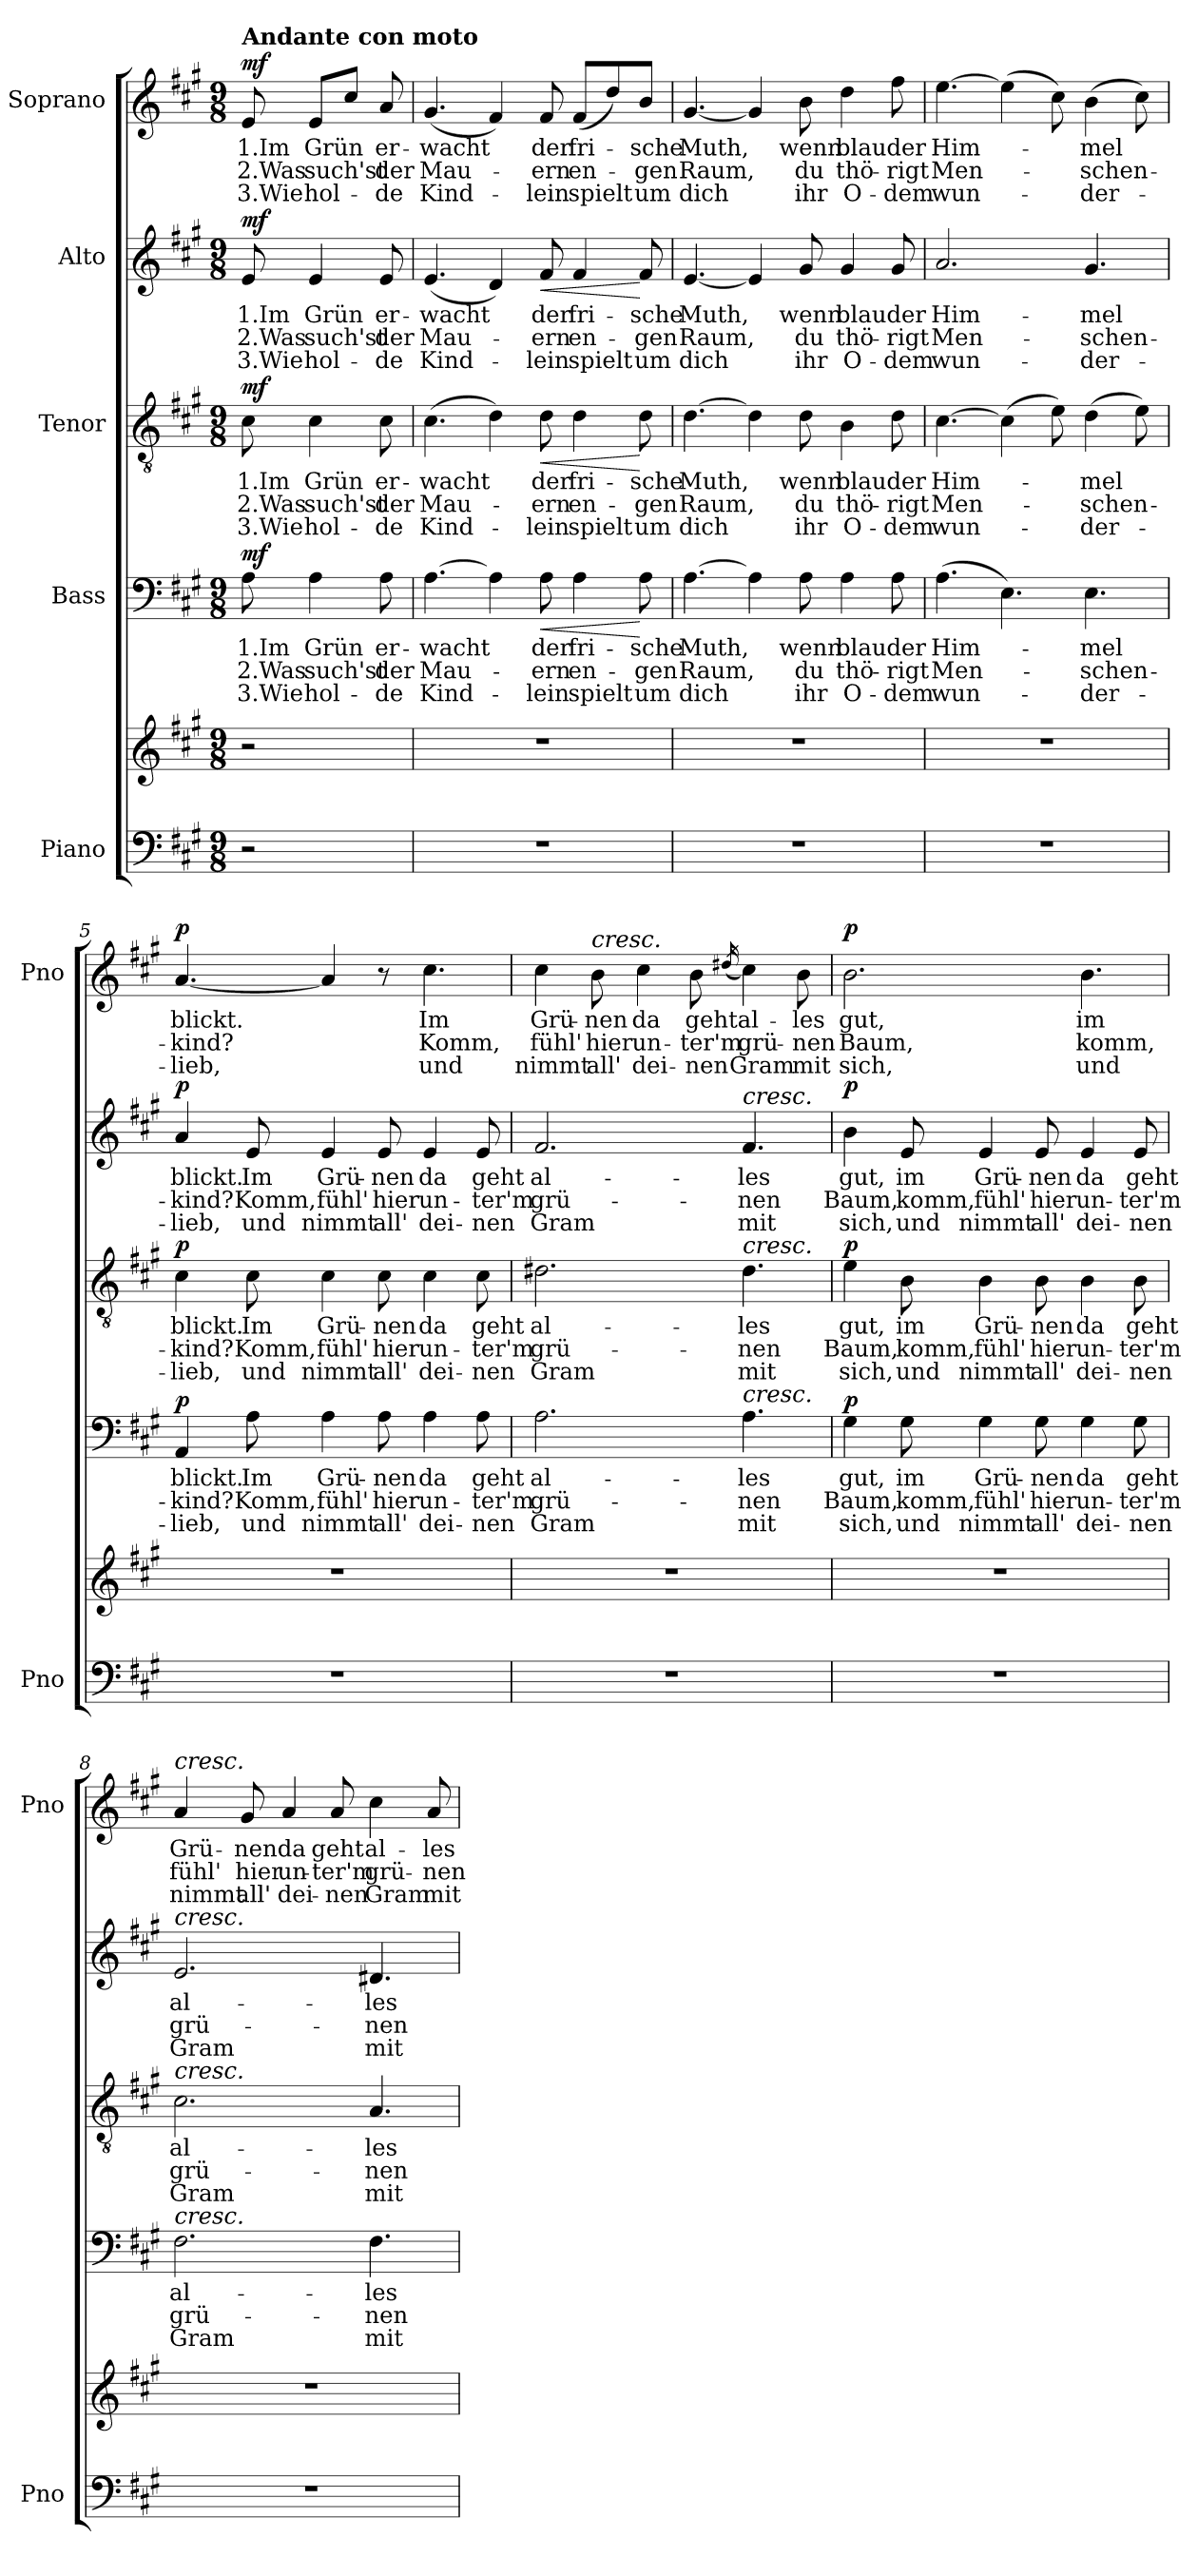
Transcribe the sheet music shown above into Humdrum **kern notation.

**kern	**kern	**kern	**text	**text	**text	**dynam	**kern	**text	**text	**text	**dynam	**kern	**text	**text	**text	**dynam	**kern	**text	**text	**text	**dynam
*part5	*part5	*part4	*part4	*part4	*part4	*part4	*part3	*part3	*part3	*part3	*part3	*part2	*part2	*part2	*part2	*part2	*part1	*part1	*part1	*part1	*part1
*staff6	*staff5	*staff4	*staff4	*staff4	*staff4	*staff4	*staff3	*staff3	*staff3	*staff3	*staff3	*staff2	*staff2	*staff2	*staff2	*staff2	*staff1	*staff1	*staff1	*staff1	*staff1
*I"Piano	*	*I"Bass	*	*	*	*	*I"Tenor	*	*	*	*	*I"Alto	*	*	*	*	*I"Soprano	*	*	*	*
*I'Pno	*	*	*	*	*	*	*	*	*	*	*	*	*	*	*	*	*I'Pno	*	*	*	*
*clefF4	*clefG2	*clefF4	*	*	*	*	*clefGv2	*	*	*	*	*clefG2	*	*	*	*	*clefG2	*	*	*	*
*k[f#c#g#]	*k[f#c#g#]	*k[f#c#g#]	*	*	*	*	*k[f#c#g#]	*	*	*	*	*k[f#c#g#]	*	*	*	*	*k[f#c#g#]	*	*	*	*
*A:	*A:	*A:	*	*	*	*	*A:	*	*	*	*	*A:	*	*	*	*	*A:	*	*	*	*
*M9/8	*M9/8	*M9/8	*	*	*	*	*M9/8	*	*	*	*	*M9/8	*	*	*	*	*M9/8	*	*	*	*
*MM126	*MM126	*MM126	*	*	*	*	*MM126	*	*	*	*	*MM126	*	*	*	*	*MM126	*	*	*	*
=1	=1	=1	=1	=1	=1	=1	=1	=1	=1	=1	=1	=1	=1	=1	=1	=1	=1	=1	=1	=1	=1
!	!	!	!	!	!	!	!	!	!	!	!	!	!	!	!	!	!LO:TX:a:B:t=Andante con moto	!	!	!	!
!	!	!	!LO:LY:b	!LO:LY:b	!LO:LY:b	!LO:DY:b	!	!LO:LY:b	!LO:LY:b	!LO:LY:b	!LO:DY:b	!	!LO:LY:b	!LO:LY:b	!LO:LY:b	!LO:DY:b	!	!LO:LY:b	!LO:LY:b	!LO:LY:b	!LO:DY:b
2r	2r	8A\	1.Im	2.Was	3.Wie	mf	8c#\	1.Im	2.Was	3.Wie	mf	8e/	1.Im	2.Was	3.Wie	mf	8e/	1.Im	2.Was	3.Wie	mf
!	!	!	!LO:LY:b	!LO:LY:b	!LO:LY:b	!	!	!LO:LY:b	!LO:LY:b	!LO:LY:b	!	!	!LO:LY:b	!LO:LY:b	!LO:LY:b	!	!	!LO:LY:b	!LO:LY:b	!LO:LY:b	!
.	.	4A\	Grün	such'st	hol-	.	4c#\	Grün	such'st	hol-	.	4e/	Grün	such'st	hol-	.	8e/L	Grün	such'st	hol-	.
.	.	.	.	.	.	.	.	.	.	.	.	.	.	.	.	.	8cc#/J	.	.	.	.
!	!	!	!LO:LY:b	!LO:LY:b	!LO:LY:b	!	!	!LO:LY:b	!LO:LY:b	!LO:LY:b	!	!	!LO:LY:b	!LO:LY:b	!LO:LY:b	!	!	!LO:LY:b	!LO:LY:b	!LO:LY:b	!
.	.	8A\	er-	der	-de	.	8c#\	er-	der	-de	.	8e/	er-	der	-de	.	8a/	er-	der	-de	.
=2	=2	=2	=2	=2	=2	=2	=2	=2	=2	=2	=2	=2	=2	=2	=2	=2	=2	=2	=2	=2	=2
!	!	!	!LO:LY:b	!LO:LY:b	!LO:LY:b	!	!	!LO:LY:b	!LO:LY:b	!LO:LY:b	!	!	!LO:LY:b	!LO:LY:b	!LO:LY:b	!	!	!LO:LY:b	!LO:LY:b	!LO:LY:b	!
8%9r	8%9r	[4.A\	-wacht	Mau-	Kind-	.	(>4.c#\	-wacht	Mau-	Kind-	.	(<4.e/	-wacht	Mau-	Kind-	.	(<4.g#/	-wacht	Mau-	Kind-	.
.	.	4A\]	.	.	.	.	4d\)	.	.	.	.	4d/)	.	.	.	.	4f#/)	.	.	.	.
!	!	!	!LO:LY:b	!LO:LY:b	!LO:LY:b	!LO:HP:b	!	!LO:LY:b	!LO:LY:b	!LO:LY:b	!LO:HP:b	!	!LO:LY:b	!LO:LY:b	!LO:LY:b	!LO:HP:b	!	!LO:LY:b	!LO:LY:b	!LO:LY:b	!
.	.	8A\	der	-ern	-lein	<	8d\	der	-ern	-lein	<	8f#/	der	-ern	-lein	<	8f#/	der	-ern	-lein	.
!	!	!	!LO:LY:b	!LO:LY:b	!LO:LY:b	!	!	!LO:LY:b	!LO:LY:b	!LO:LY:b	!	!	!LO:LY:b	!LO:LY:b	!LO:LY:b	!	!	!LO:LY:b	!LO:LY:b	!LO:LY:b	!
.	.	4A\	fri-	en-	spielt	.	4d\	fri-	en-	spielt	.	4f#/	fri-	en-	spielt	.	(<8f#/L	fri-	en-	spielt	.
.	.	.	.	.	.	.	.	.	.	.	.	.	.	.	.	.	8dd/)	.	.	.	.
!	!	!	!LO:LY:b	!LO:LY:b	!LO:LY:b	!	!	!LO:LY:b	!LO:LY:b	!LO:LY:b	!	!	!LO:LY:b	!LO:LY:b	!LO:LY:b	!	!	!LO:LY:b	!LO:LY:b	!LO:LY:b	!
.	.	8A\	-sche	-gen	um	[	8d\	-sche	-gen	um	[	8f#/	-sche	-gen	um	[	8b/J	-sche	-gen	um	.
=3	=3	=3	=3	=3	=3	=3	=3	=3	=3	=3	=3	=3	=3	=3	=3	=3	=3	=3	=3	=3	=3
!	!	!	!LO:LY:b	!LO:LY:b	!LO:LY:b	!	!	!LO:LY:b	!LO:LY:b	!LO:LY:b	!	!	!LO:LY:b	!LO:LY:b	!LO:LY:b	!	!	!LO:LY:b	!LO:LY:b	!LO:LY:b	!
8%9r	8%9r	[4.A\	Muth,	Raum,	dich	.	[4.d\	Muth,	Raum,	dich	.	[4.e/	Muth,	Raum,	dich	.	[4.g#/	Muth,	Raum,	dich	.
.	.	4A\]	.	.	.	.	4d\]	.	.	.	.	4e/]	.	.	.	.	4g#/]	.	.	.	.
!	!	!	!LO:LY:b	!LO:LY:b	!LO:LY:b	!	!	!LO:LY:b	!LO:LY:b	!LO:LY:b	!	!	!LO:LY:b	!LO:LY:b	!LO:LY:b	!	!	!LO:LY:b	!LO:LY:b	!LO:LY:b	!
.	.	8A\	wenn	du	ihr	.	8d\	wenn	du	ihr	.	8g#/	wenn	du	ihr	.	8b\	wenn	du	ihr	.
!	!	!	!LO:LY:b	!LO:LY:b	!LO:LY:b	!	!	!LO:LY:b	!LO:LY:b	!LO:LY:b	!	!	!LO:LY:b	!LO:LY:b	!LO:LY:b	!	!	!LO:LY:b	!LO:LY:b	!LO:LY:b	!
.	.	4A\	blau	thö-	O-	.	4B\	blau	thö-	O-	.	4g#/	blau	thö-	O-	.	4dd\	blau	thö-	O-	.
!	!	!	!LO:LY:b	!LO:LY:b	!LO:LY:b	!	!	!LO:LY:b	!LO:LY:b	!LO:LY:b	!	!	!LO:LY:b	!LO:LY:b	!LO:LY:b	!	!	!LO:LY:b	!LO:LY:b	!LO:LY:b	!
.	.	8A\	der	-rigt	-dem	.	8d\	der	-rigt	-dem	.	8g#/	der	-rigt	-dem	.	8ff#\	der	-rigt	-dem	.
!!LO:PB:g=z
=4	=4	=4	=4	=4	=4	=4	=4	=4	=4	=4	=4	=4	=4	=4	=4	=4	=4	=4	=4	=4	=4
!	!	!	!LO:LY:b	!LO:LY:b	!LO:LY:b	!	!	!LO:LY:b	!LO:LY:b	!LO:LY:b	!	!	!LO:LY:b	!LO:LY:b	!LO:LY:b	!	!	!LO:LY:b	!LO:LY:b	!LO:LY:b	!
8%9r	8%9r	(>4.A\	Him-	Men-	wun-	.	[4.c#\	Him-	Men-	wun-	.	2.a/	Him-	Men-	wun-	.	[4.ee\	Him-	Men-	wun-	.
.	.	4.E\)	.	.	.	.	(>4c#\]	.	.	.	.	.	.	.	.	.	(>4ee\]	.	.	.	.
.	.	.	.	.	.	.	8e\)	.	.	.	.	.	.	.	.	.	8cc#\)	.	.	.	.
!	!	!	!LO:LY:b	!LO:LY:b	!LO:LY:b	!	!	!LO:LY:b	!LO:LY:b	!LO:LY:b	!	!	!LO:LY:b	!LO:LY:b	!LO:LY:b	!	!	!LO:LY:b	!LO:LY:b	!LO:LY:b	!
.	.	4.E\	-mel	-schen-	-der-	.	(>4d\	-mel	-schen-	-der-	.	4.g#/	-mel	-schen-	-der-	.	(>4b\	-mel	-schen-	-der-	.
.	.	.	.	.	.	.	8e\)	.	.	.	.	.	.	.	.	.	8cc#\)	.	.	.	.
=5	=5	=5	=5	=5	=5	=5	=5	=5	=5	=5	=5	=5	=5	=5	=5	=5	=5	=5	=5	=5	=5
!	!	!	!LO:LY:b	!LO:LY:b	!LO:LY:b	!LO:DY:b	!	!LO:LY:b	!LO:LY:b	!LO:LY:b	!LO:DY:b	!	!LO:LY:b	!LO:LY:b	!LO:LY:b	!LO:DY:b	!	!LO:LY:b	!LO:LY:b	!LO:LY:b	!LO:DY:b
8%9r	8%9r	4AA/	blickt.	-kind?	-lieb,	p	4c#\	blickt.	-kind?	-lieb,	p	4a/	blickt.	-kind?	-lieb,	p	[4.a/	blickt.	-kind?	-lieb,	p
!	!	!	!LO:LY:b	!LO:LY:b	!LO:LY:b	!	!	!LO:LY:b	!LO:LY:b	!LO:LY:b	!	!	!LO:LY:b	!LO:LY:b	!LO:LY:b	!	!	!	!	!	!
.	.	8A\	Im	Komm,	und	.	8c#\	Im	Komm,	und	.	8e/	Im	Komm,	und	.	.	.	.	.	.
!	!	!	!LO:LY:b	!LO:LY:b	!LO:LY:b	!	!	!LO:LY:b	!LO:LY:b	!LO:LY:b	!	!	!LO:LY:b	!LO:LY:b	!LO:LY:b	!	!	!	!	!	!
.	.	4A\	Grü-	fühl'	nimmt	.	4c#\	Grü-	fühl'	nimmt	.	4e/	Grü-	fühl'	nimmt	.	4a/]	.	.	.	.
!	!	!	!LO:LY:b	!LO:LY:b	!LO:LY:b	!	!	!LO:LY:b	!LO:LY:b	!LO:LY:b	!	!	!LO:LY:b	!LO:LY:b	!LO:LY:b	!	!	!	!	!	!
.	.	8A\	-nen	hier	all'	.	8c#\	-nen	hier	all'	.	8e/	-nen	hier	all'	.	8r	.	.	.	.
!	!	!	!LO:LY:b	!LO:LY:b	!LO:LY:b	!	!	!LO:LY:b	!LO:LY:b	!LO:LY:b	!	!	!LO:LY:b	!LO:LY:b	!LO:LY:b	!	!	!LO:LY:b	!LO:LY:b	!LO:LY:b	!
.	.	4A\	da	un-	dei-	.	4c#\	da	un-	dei-	.	4e/	da	un-	dei-	.	4.cc#\	Im	Komm,	und	.
!	!	!	!LO:LY:b	!LO:LY:b	!LO:LY:b	!	!	!LO:LY:b	!LO:LY:b	!LO:LY:b	!	!	!LO:LY:b	!LO:LY:b	!LO:LY:b	!	!	!	!	!	!
.	.	8A\	geht	-ter'm	-nen	.	8c#\	geht	-ter'm	-nen	.	8e/	geht	-ter'm	-nen	.	.	.	.	.	.
=6	=6	=6	=6	=6	=6	=6	=6	=6	=6	=6	=6	=6	=6	=6	=6	=6	=6	=6	=6	=6	=6
!	!	!	!LO:LY:b	!LO:LY:b	!LO:LY:b	!	!	!LO:LY:b	!LO:LY:b	!LO:LY:b	!	!	!LO:LY:b	!LO:LY:b	!LO:LY:b	!	!	!LO:LY:b	!LO:LY:b	!LO:LY:b	!
8%9r	8%9r	2.A\	al-	grü-	Gram	.	2.d#X\	al-	grü-	Gram	.	2.f#/	al-	grü-	Gram	.	4cc#\	Grü-	fühl'	nimmt	.
!	!	!	!	!	!	!	!	!	!	!	!	!	!	!	!	!	!LO:TX:a:i:t=cresc.	!	!	!	!
!	!	!	!	!	!	!	!	!	!	!	!	!	!	!	!	!	!	!LO:LY:b	!LO:LY:b	!LO:LY:b	!
.	.	.	.	.	.	.	.	.	.	.	.	.	.	.	.	.	8b\	-nen	hier	all'	.
!	!	!	!	!	!	!	!	!	!	!	!	!	!	!	!	!	!	!LO:LY:b	!LO:LY:b	!LO:LY:b	!
.	.	.	.	.	.	.	.	.	.	.	.	.	.	.	.	.	4cc#\	da	un-	dei-	.
!	!	!	!	!	!	!	!	!	!	!	!	!	!	!	!	!	!	!LO:LY:b	!LO:LY:b	!LO:LY:b	!
.	.	.	.	.	.	.	.	.	.	.	.	.	.	.	.	.	8b\	geht	-ter'm	-nen	.
.	.	.	.	.	.	.	.	.	.	.	.	.	.	.	.	.	(<16qdd#X/	.	.	.	.
!	!	!	!	!	!	!	!	!	!	!	!	!LO:TX:a:i:t=cresc.	!	!	!	!	!	!	!	!	!
!	!	!	!	!	!	!	!LO:TX:a:i:t=cresc.	!	!	!	!	!	!	!	!	!	!	!	!	!	!
!	!	!LO:TX:a:i:t=cresc.	!	!	!	!	!	!	!	!	!	!	!	!	!	!	!	!	!	!	!
!	!	!	!LO:LY:b	!LO:LY:b	!LO:LY:b	!	!	!LO:LY:b	!LO:LY:b	!LO:LY:b	!	!	!LO:LY:b	!LO:LY:b	!LO:LY:b	!	!	!LO:LY:b	!LO:LY:b	!LO:LY:b	!
.	.	4.A\	-les	-nen	mit	.	4.d#\	-les	-nen	mit	.	4.f#/	-les	-nen	mit	.	4cc#\)	al-	grü-	Gram	.
!	!	!	!	!	!	!	!	!	!	!	!	!	!	!	!	!	!	!LO:LY:b	!LO:LY:b	!LO:LY:b	!
.	.	.	.	.	.	.	.	.	.	.	.	.	.	.	.	.	8b\	-les	-nen	mit	.
!!LO:PB:g=z
=7	=7	=7	=7	=7	=7	=7	=7	=7	=7	=7	=7	=7	=7	=7	=7	=7	=7	=7	=7	=7	=7
!	!	!	!LO:LY:b	!LO:LY:b	!LO:LY:b	!LO:DY:b	!	!LO:LY:b	!LO:LY:b	!LO:LY:b	!LO:DY:b	!	!LO:LY:b	!LO:LY:b	!LO:LY:b	!LO:DY:b	!	!LO:LY:b	!LO:LY:b	!LO:LY:b	!LO:DY:b
8%9r	8%9r	4G#\	gut,	Baum,	sich,	p	4e\	gut,	Baum,	sich,	p	4b\	gut,	Baum,	sich,	p	2.b\	gut,	Baum,	sich,	p
!	!	!	!LO:LY:b	!LO:LY:b	!LO:LY:b	!	!	!LO:LY:b	!LO:LY:b	!LO:LY:b	!	!	!LO:LY:b	!LO:LY:b	!LO:LY:b	!	!	!	!	!	!
.	.	8G#\	im	komm,	und	.	8B\	im	komm,	und	.	8e/	im	komm,	und	.	.	.	.	.	.
!	!	!	!LO:LY:b	!LO:LY:b	!LO:LY:b	!	!	!LO:LY:b	!LO:LY:b	!LO:LY:b	!	!	!LO:LY:b	!LO:LY:b	!LO:LY:b	!	!	!	!	!	!
.	.	4G#\	Grü-	fühl'	nimmt	.	4B\	Grü-	fühl'	nimmt	.	4e/	Grü-	fühl'	nimmt	.	.	.	.	.	.
!	!	!	!LO:LY:b	!LO:LY:b	!LO:LY:b	!	!	!LO:LY:b	!LO:LY:b	!LO:LY:b	!	!	!LO:LY:b	!LO:LY:b	!LO:LY:b	!	!	!	!	!	!
.	.	8G#\	-nen	hier	all'	.	8B\	-nen	hier	all'	.	8e/	-nen	hier	all'	.	.	.	.	.	.
!	!	!	!LO:LY:b	!LO:LY:b	!LO:LY:b	!	!	!LO:LY:b	!LO:LY:b	!LO:LY:b	!	!	!LO:LY:b	!LO:LY:b	!LO:LY:b	!	!	!LO:LY:b	!LO:LY:b	!LO:LY:b	!
.	.	4G#\	da	un-	dei-	.	4B\	da	un-	dei-	.	4e/	da	un-	dei-	.	4.b\	im	komm,	und	.
!	!	!	!LO:LY:b	!LO:LY:b	!LO:LY:b	!	!	!LO:LY:b	!LO:LY:b	!LO:LY:b	!	!	!LO:LY:b	!LO:LY:b	!LO:LY:b	!	!	!	!	!	!
.	.	8G#\	geht	-ter'm	-nen	.	8B\	geht	-ter'm	-nen	.	8e/	geht	-ter'm	-nen	.	.	.	.	.	.
=8	=8	=8	=8	=8	=8	=8	=8	=8	=8	=8	=8	=8	=8	=8	=8	=8	=8	=8	=8	=8	=8
!	!	!	!	!	!	!	!	!	!	!	!	!	!	!	!	!	!LO:TX:a:i:t=cresc.	!	!	!	!
!	!	!	!	!	!	!	!	!	!	!	!	!LO:TX:a:i:t=cresc.	!	!	!	!	!	!	!	!	!
!	!	!	!	!	!	!	!LO:TX:a:i:t=cresc.	!	!	!	!	!	!	!	!	!	!	!	!	!	!
!	!	!LO:TX:a:i:t=cresc.	!	!	!	!	!	!	!	!	!	!	!	!	!	!	!	!	!	!	!
!	!	!	!LO:LY:b	!LO:LY:b	!LO:LY:b	!	!	!LO:LY:b	!LO:LY:b	!LO:LY:b	!	!	!LO:LY:b	!LO:LY:b	!LO:LY:b	!	!	!LO:LY:b	!LO:LY:b	!LO:LY:b	!
8%9r	8%9r	2.F#\	al-	grü-	Gram	.	2.c#\	al-	grü-	Gram	.	2.e/	al-	grü-	Gram	.	4a/	Grü-	fühl'	nimmt	.
!	!	!	!	!	!	!	!	!	!	!	!	!	!	!	!	!	!	!LO:LY:b	!LO:LY:b	!LO:LY:b	!
.	.	.	.	.	.	.	.	.	.	.	.	.	.	.	.	.	8g#/	-nen	hier	all'	.
!	!	!	!	!	!	!	!	!	!	!	!	!	!	!	!	!	!	!LO:LY:b	!LO:LY:b	!LO:LY:b	!
.	.	.	.	.	.	.	.	.	.	.	.	.	.	.	.	.	4a/	da	un-	dei-	.
!	!	!	!	!	!	!	!	!	!	!	!	!	!	!	!	!	!	!LO:LY:b	!LO:LY:b	!LO:LY:b	!
.	.	.	.	.	.	.	.	.	.	.	.	.	.	.	.	.	8a/	geht	-ter'm	-nen	.
!	!	!	!LO:LY:b	!LO:LY:b	!LO:LY:b	!	!	!LO:LY:b	!LO:LY:b	!LO:LY:b	!	!	!LO:LY:b	!LO:LY:b	!LO:LY:b	!	!	!LO:LY:b	!LO:LY:b	!LO:LY:b	!
.	.	4.F#\	-les	-nen	mit	.	4.A/	-les	-nen	mit	.	4.d#X/	-les	-nen	mit	.	4cc#\	al-	grü-	Gram	.
!	!	!	!	!	!	!	!	!	!	!	!	!	!	!	!	!	!	!LO:LY:b	!LO:LY:b	!LO:LY:b	!
.	.	.	.	.	.	.	.	.	.	.	.	.	.	.	.	.	8a/	-les	-nen	mit	.
=	=	=	=	=	=	=	=	=	=	=	=	=	=	=	=	=	=	=	=	=	=
*-	*-	*-	*-	*-	*-	*-	*-	*-	*-	*-	*-	*-	*-	*-	*-	*-	*-	*-	*-	*-	*-
